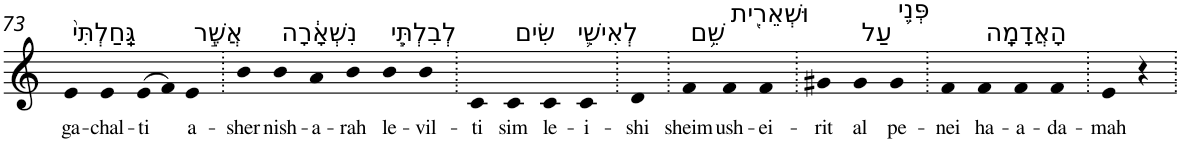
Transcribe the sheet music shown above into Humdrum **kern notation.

**kern	**text
*part1	*part1
*staff1	*staff1
*I"Piano	*
*I'Pno	*
!!LO:PB:g=z
*clefG2	*
*k[]	*
=73	=73
!LO:TX:a:t=גַּֽחַלְתִּי֙	!
!	!LO:LY:b
4e	ga-
!	!LO:LY:b
4e	-chal-
!	!LO:LY:b
(>8e	-ti
8f)	.
!LO:TX:a:t=אֲשֶׁ֣ר	!
!	!LO:LY:b
4e	a-
=74.	=74.
!	!LO:LY:b
4b	-sher
!LO:TX:a:t=נִשְׁאָ֔רָה	!
!	!LO:LY:b
4b	nish-
!	!LO:LY:b
4a	-a-
!	!LO:LY:b
4b	-rah
!LO:TX:a:t=לְבִלְתִּ֧י	!
!	!LO:LY:b
4b	le-
!	!LO:LY:b
4b	-vil-
=75.	=75.
!	!LO:LY:b
4c	-ti
!LO:TX:a:t=שִׂים	!
!	!LO:LY:b
4c	sim
!LO:TX:a:t=לְאִישִׁ֛י	!
!	!LO:LY:b
4c	le-
!	!LO:LY:b
4c	-i-
=76.	=76.
!	!LO:LY:b
4d	-shi
=77.	=77.
!LO:TX:a:t=שֵׁ֥ם	!
!	!LO:LY:b
4f	sheim
!LO:TX:a:t=וּשְׁאֵרִ֖ית	!
!	!LO:LY:b
4f	ush-
!	!LO:LY:b
4f	-ei-
=78.	=78.
!	!LO:LY:b
4g#X	-rit
!LO:TX:a:t=עַל	!
!	!LO:LY:b
4g#	al
!LO:TX:a:t=פְּנֵ֥י	!
!	!LO:LY:b
4g#	pe-
=79.	=79.
!	!LO:LY:b
4f	-nei
!LO:TX:a:t=הָאֲדָמָֽה	!
!	!LO:LY:b
4f	ha-
!	!LO:LY:b
4f	-a-
!	!LO:LY:b
4f	-da-
=80.	=80.
!	!LO:LY:b
4e	-mah
4r	.
=.	=.
*-	*-
